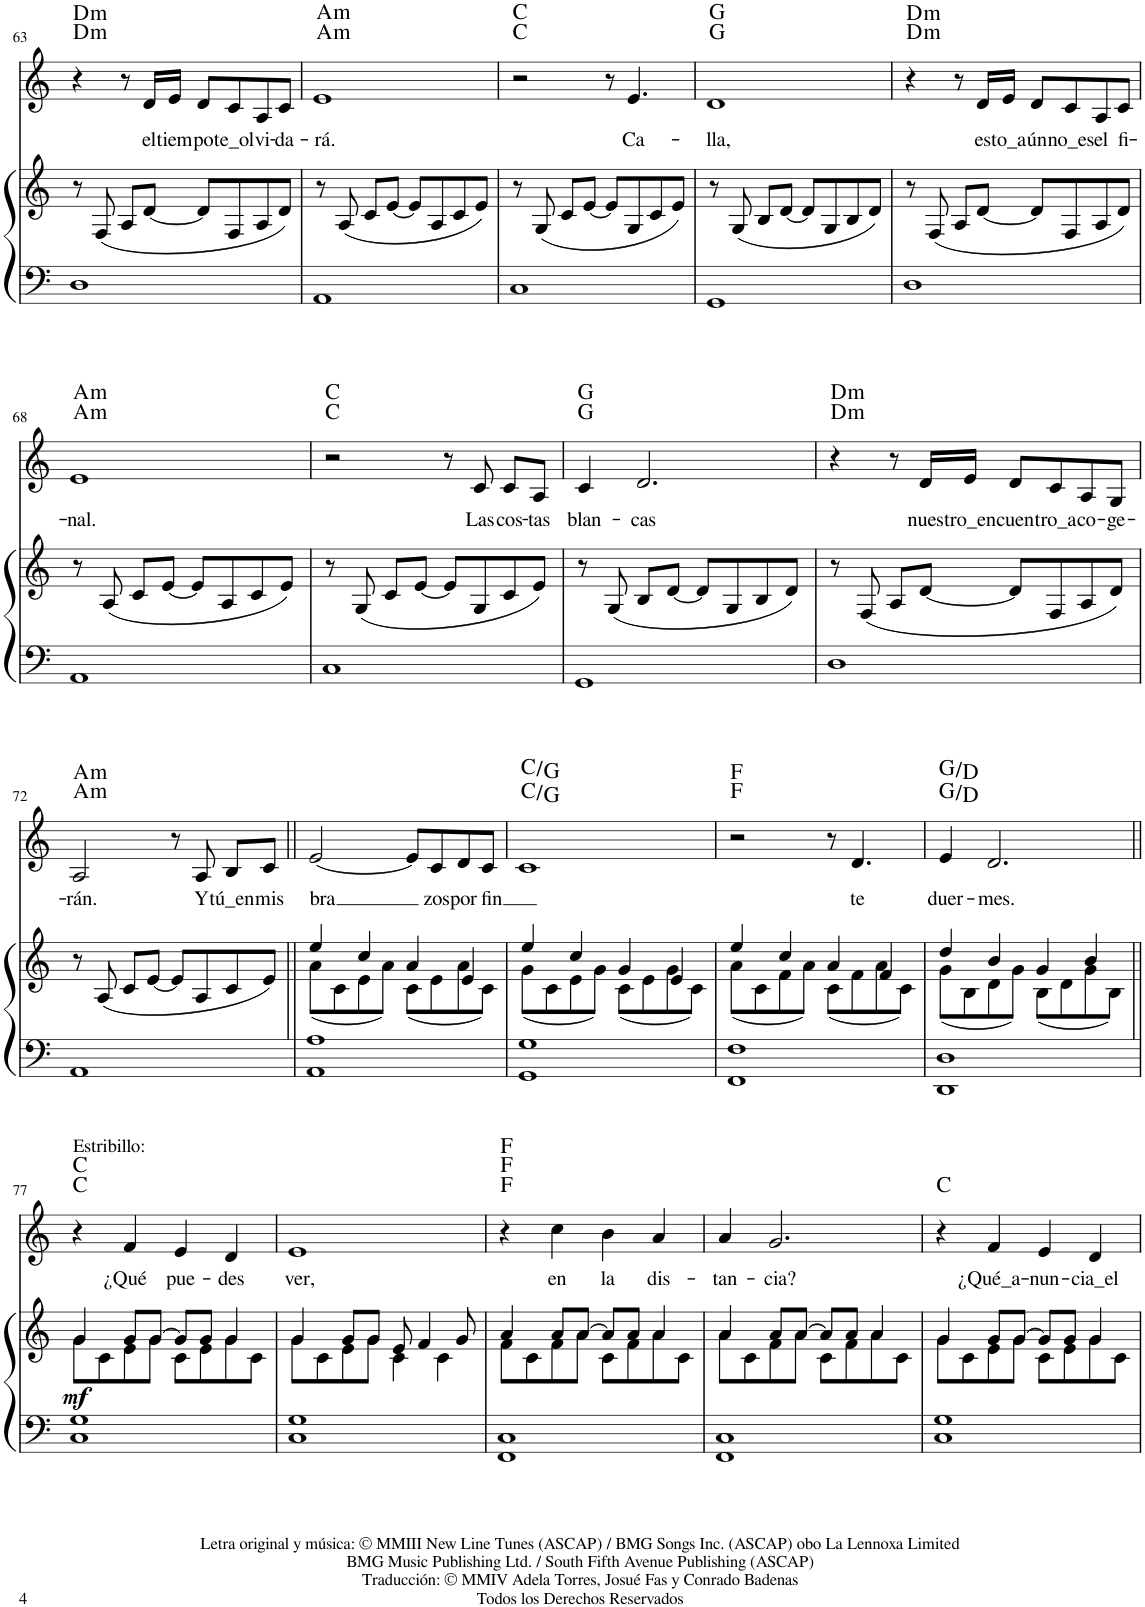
**kern	**kern	**dynam	**kern	**text	**harte
*part2	*part2	*part2	*part1	*part1	*part1
*staff3	*staff2	*staff2/3	*staff1	*staff1	*
*I"Piano	*	*	*I"Voice	*	*
*I'Pno	*	*	*	*	*
!!LO:PB:g=z
*clefF4	*clefG2	*	*clefG2	*	*
*k[]	*k[]	*	*k[]	*	*
*M4/4	*M4/4	*	*M4/4	*	*
=63	=63	=63	=63	=63	=63
!	!	!	!	!	!LO:H:n=1:kt=m
!	!	!	!	!	!LO:H:n=2:kt=m
1D	8r	.	4r	.	D:min D:min
.	(8F/	.	.	.	.
.	8A/L	.	8r	.	.
!	!	!	!	!LO:LY:b	!
.	[8d/J	.	16d/LL	el	.
!	!	!	!	!LO:LY:b	!
.	.	.	16e/JJ	tiem-	.
!	!	!	!	!LO:LY:b	!
.	8d/L]	.	8d/L	-po	.
!	!	!	!	!LO:LY:b	!
.	8F/	.	8c/	te_ol-	.
!	!	!	!	!LO:LY:b	!
.	8A/	.	8A/	-vi-	.
!	!	!	!	!LO:LY:b	!
.	8d/J)	.	8c/J	-da-	.
=64	=64	=64	=64	=64	=64
!	!	!	!	!LO:LY:b	!LO:H:n=1:kt=m
!	!	!	!	!	!LO:H:n=2:kt=m
1AA	8r	.	1e	-rá.	A:min A:min
.	(8A/	.	.	.	.
.	8c/L	.	.	.	.
.	[8e/J	.	.	.	.
.	8e/L]	.	.	.	.
.	8A/	.	.	.	.
.	8c/	.	.	.	.
.	8e/J)	.	.	.	.
=65	=65	=65	=65	=65	=65
1C	8r	.	2r	.	C:maj C:maj
.	(8G/	.	.	.	.
.	8c/L	.	.	.	.
.	[8e/J	.	.	.	.
.	8e/L]	.	8r	.	.
!	!	!	!	!LO:LY:b	!
.	8G/	.	4.e/	Ca-	.
.	8c/	.	.	.	.
.	8e/J)	.	.	.	.
=66	=66	=66	=66	=66	=66
!	!	!	!	!LO:LY:b	!
1GG	8r	.	1d	-lla,	G:maj G:maj
.	(8G/	.	.	.	.
.	8B/L	.	.	.	.
.	[8d/J	.	.	.	.
.	8d/L]	.	.	.	.
.	8G/	.	.	.	.
.	8B/	.	.	.	.
.	8d/J)	.	.	.	.
=67	=67	=67	=67	=67	=67
!	!	!	!	!	!LO:H:n=1:kt=m
!	!	!	!	!	!LO:H:n=2:kt=m
1D	8r	.	4r	.	D:min D:min
.	(8F/	.	.	.	.
.	8A/L	.	8r	.	.
!	!	!	!	!LO:LY:b	!
.	[8d/J	.	16d/LL	es-	.
!	!	!	!	!LO:LY:b	!
.	.	.	16e/JJ	-to_a-	.
!	!	!	!	!LO:LY:b	!
.	8d/L]	.	8d/L	-ún	.
!	!	!	!	!LO:LY:b	!
.	8F/	.	8c/	no_es	.
!	!	!	!	!LO:LY:b	!
.	8A/	.	8A/	el	.
!	!	!	!	!LO:LY:b	!
.	8d/J)	.	8c/J	fi-	.
!!LO:LB:g=z
=68	=68	=68	=68	=68	=68
!	!	!	!	!LO:LY:b	!LO:H:n=1:kt=m
!	!	!	!	!	!LO:H:n=2:kt=m
1AA	8r	.	1e	-nal.	A:min A:min
.	(8A/	.	.	.	.
.	8c/L	.	.	.	.
.	[8e/J	.	.	.	.
.	8e/L]	.	.	.	.
.	8A/	.	.	.	.
.	8c/	.	.	.	.
.	8e/J)	.	.	.	.
=69	=69	=69	=69	=69	=69
1C	8r	.	2r	.	C:maj C:maj
.	(8G/	.	.	.	.
.	8c/L	.	.	.	.
.	[8e/J	.	.	.	.
.	8e/L]	.	8r	.	.
!	!	!	!	!LO:LY:b	!
.	8G/	.	8c/	Las	.
!	!	!	!	!LO:LY:b	!
.	8c/	.	8c/L	cos-	.
!	!	!	!	!LO:LY:b	!
.	8e/J)	.	8A/J	-tas	.
=70	=70	=70	=70	=70	=70
!	!	!	!	!LO:LY:b	!
1GG	8r	.	4c/	blan-	G:maj G:maj
.	(8G/	.	.	.	.
!	!	!	!	!LO:LY:b	!
.	8B/L	.	2.d/	-cas	.
.	[8d/J	.	.	.	.
.	8d/L]	.	.	.	.
.	8G/	.	.	.	.
.	8B/	.	.	.	.
.	8d/J)	.	.	.	.
=71	=71	=71	=71	=71	=71
!	!	!	!	!	!LO:H:n=1:kt=m
!	!	!	!	!	!LO:H:n=2:kt=m
1D	8r	.	4r	.	D:min D:min
.	(8F/	.	.	.	.
.	8A/L	.	8r	.	.
!	!	!	!	!LO:LY:b	!
.	[8d/J	.	16d/LL	nues-	.
!	!	!	!	!LO:LY:b	!
.	.	.	16e/JJ	-tro_en-	.
!	!	!	!	!LO:LY:b	!
.	8d/L]	.	8d/L	-cuen-	.
!	!	!	!	!LO:LY:b	!
.	8F/	.	8c/	-tro_a-	.
!	!	!	!	!LO:LY:b	!
.	8A/	.	8A/	-co-	.
!	!	!	!	!LO:LY:b	!
.	8d/J)	.	8G/J	-ge-	.
!!LO:LB:g=z
=72	=72	=72	=72	=72	=72
!	!	!	!	!LO:LY:b	!LO:H:n=1:kt=m
!	!	!	!	!	!LO:H:n=2:kt=m
1AA	8r	.	2A/	-rán.	A:min A:min
.	(8A/	.	.	.	.
.	8c/L	.	.	.	.
.	[8e/J	.	.	.	.
.	8e/L]	.	8r	.	.
!	!	!	!	!LO:LY:b	!
.	8A/	.	8A/	Y	.
!	!	!	!	!LO:LY:b	!
.	8c/	.	8B/L	tú_en	.
!	!	!	!	!LO:LY:b	!
.	8e/J)	.	8c/J	mis	.
=73||	=73||	=73||	=73||	=73||	=73||
*^	*^	*	*	*	*
!	!	!	!	!	!	!LO:LY:b	!
1A	1AA	4ee/	(8a\L	.	[2e/	-bra	.
.	.	.	8c\	.	.	.	.
.	.	4cc/	8e\	.	.	.	.
.	.	.	8a\J)	.	.	.	.
.	.	4a/	(8c\L	.	8e/L]	.	.
!	!	!	!	!	!	!LO:LY:b	!
.	.	.	8e\	.	8c/	zos	.
!	!	!	!	!	!	!LO:LY:b	!
.	.	4e/	8a\	.	8d/	por	.
!	!	!	!	!	!	!LO:LY:b	!
.	.	.	8c\J)	.	8c/J	fin	.
=74	=74	=74	=74	=74	=74	=74	=74
1G	1GG	4ee/	(8g\L	.	1c	.	C:maj/5 C:maj/5
.	.	.	8c\	.	.	.	.
.	.	4cc/	8e\	.	.	.	.
.	.	.	8g\J)	.	.	.	.
.	.	4g/	(8c\L	.	.	.	.
.	.	.	8e\	.	.	.	.
.	.	4e/	8g\	.	.	.	.
.	.	.	8c\J)	.	.	.	.
=75	=75	=75	=75	=75	=75	=75	=75
1F	1FF	4ee/	(8a\L	.	2r	.	F:maj F:maj
.	.	.	8c\	.	.	.	.
.	.	4cc/	8f\	.	.	.	.
.	.	.	8a\J)	.	.	.	.
.	.	4a/	(8c\L	.	8r	.	.
!	!	!	!	!	!	!LO:LY:b	!
.	.	.	8f\	.	4.d/	te	.
.	.	4f/	8a\	.	.	.	.
.	.	.	8c\J)	.	.	.	.
=76	=76	=76	=76	=76	=76	=76	=76
!	!	!	!	!	!	!LO:LY:b	!
1D	1DD	4dd/	(8g\L	.	4e/	duer-	G:maj/5 G:maj/5
.	.	.	8B\	.	.	.	.
!	!	!	!	!	!	!LO:LY:b	!
.	.	4b/	8d\	.	2.d/	-mes.	.
.	.	.	8g\J)	.	.	.	.
.	.	4g/	(8B\L	.	.	.	.
.	.	.	8d\	.	.	.	.
.	.	4b/	8g\	.	.	.	.
.	.	.	8B\J)	.	.	.	.
!!LO:LB:g=z
=77||	=77||	=77||	=77||	=77||	=77||	=77||	=77||
!	!	!	!	!	!LO:TX:a:t=Estribillo&colon;	!	!
!	!	!	!	!LO:DY:b	!	!	!
1G	1C	4g/	8g\L	mf	4r	.	C:maj C:maj
.	.	.	8c\	.	.	.	.
!	!	!	!	!	!	!LO:LY:b	!
.	.	8g/L	8e\	.	4f/	¿Qué	.
.	.	[8g/J	8g\J	.	.	.	.
!	!	!	!	!	!	!LO:LY:b	!
.	.	8g/L]	8c\L	.	4e/	pue-	.
.	.	8g/J	8e\	.	.	.	.
!	!	!	!	!	!	!LO:LY:b	!
.	.	4g/	8g\	.	4d/	-des	.
.	.	.	8c\J	.	.	.	.
=78	=78	=78	=78	=78	=78	=78	=78
!	!	!	!	!	!	!LO:LY:b	!
1G	1C	4g/	8g\L	.	1e	ver,	.
.	.	.	8c\	.	.	.	.
.	.	8g/L	8e\	.	.	.	.
.	.	8g/J	8g\J	.	.	.	.
.	.	8e/	4c\	.	.	.	.
.	.	4f/	.	.	.	.	.
.	.	.	4c\	.	.	.	.
.	.	8g/	.	.	.	.	.
=79	=79	=79	=79	=79	=79	=79	=79
1C	1FF	4a/	8f\L	.	4r	.	F:maj F:maj F:maj
.	.	.	8c\	.	.	.	.
!	!	!	!	!	!	!LO:LY:b	!
.	.	8a/L	8f\	.	4cc\	en	.
.	.	[8a/J	8a\J	.	.	.	.
!	!	!	!	!	!	!LO:LY:b	!
.	.	8a/L]	8c\L	.	4b\	la	.
.	.	8a/J	8f\	.	.	.	.
!	!	!	!	!	!	!LO:LY:b	!
.	.	4a/	8a\	.	4a/	dis-	.
.	.	.	8c\J	.	.	.	.
=80	=80	=80	=80	=80	=80	=80	=80
!	!	!	!	!	!	!LO:LY:b	!
1C	1FF	4a/	8a\L	.	4a/	-tan-	.
.	.	.	8c\	.	.	.	.
!	!	!	!	!	!	!LO:LY:b	!
.	.	8a/L	8f\	.	2.g/	-cia?	.
.	.	[8a/J	8a\J	.	.	.	.
.	.	8a/L]	8c\L	.	.	.	.
.	.	8a/J	8f\	.	.	.	.
.	.	4a/	8a\	.	.	.	.
.	.	.	8c\J	.	.	.	.
=81	=81	=81	=81	=81	=81	=81	=81
1G	1C	4g/	8g\L	.	4r	.	C:maj
.	.	.	8c\	.	.	.	.
!	!	!	!	!	!	!LO:LY:b	!
.	.	8g/L	8e\	.	4f/	¿Qué_a-	.
.	.	[8g/J	8g\J	.	.	.	.
!	!	!	!	!	!	!LO:LY:b	!
.	.	8g/L]	8c\L	.	4e/	-nun-	.
.	.	8g/J	8e\	.	.	.	.
!	!	!	!	!	!	!LO:LY:b	!
.	.	4g/	8g\	.	4d/	-cia_el	.
.	.	.	8c\J	.	.	.	.
*v	*v	*	*	*	*	*	*
*	*v	*v	*	*	*	*
=	=	=	=	=	=
*-	*-	*-	*-	*-	*-
